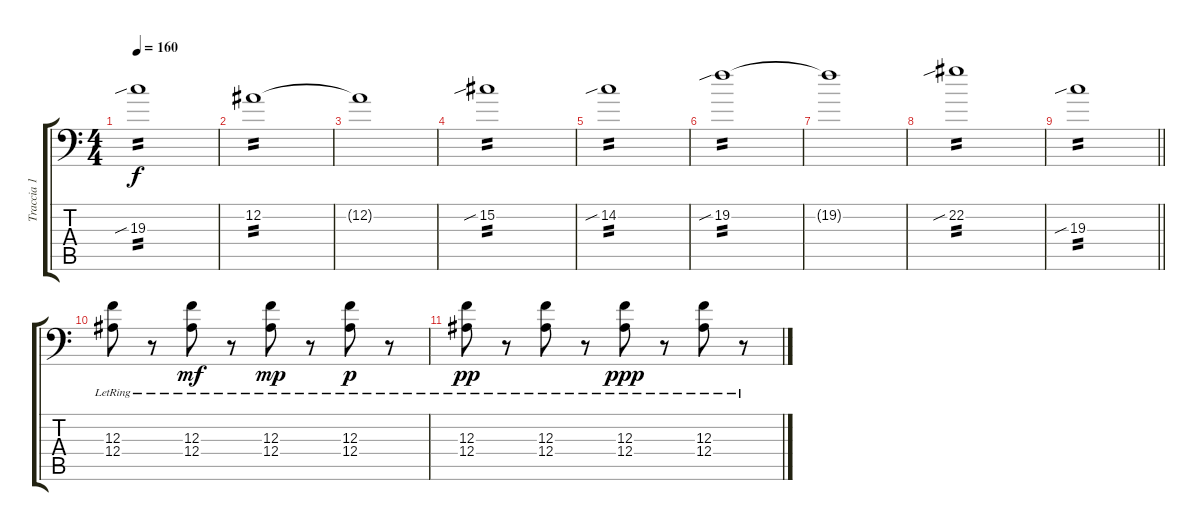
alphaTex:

\track ("Traccia 1" "Traccia 1") {instrument acousticgrandpiano}
\staff {score tabs}
\tuning (C4 Bb3 F3 Bb2 F2 Bb1) {hide}
\ts (4 4)
\tempo 160
\clef f4
\ks c
19.3{sib}.1{tp 2 dy f} |
12.2.1{tp 2 volume 16} |
12.2{t}.1 |
15.2{sib}.1{tp 2} |
14.2{sib}.1{tp 2} |
19.2{sib}.1{tp 2} |
19.2{t}.1 |
22.2{sib}.1{tp 2} |
\barLineRight lightlight
19.3{sib}.1{tp 2} |
(12.3{lr} 12.4{lr}).8 r.8 (12.3{lr} 12.4{lr}).8{dy mf} r.8 (12.3{lr} 12.4{lr}).8{dy mp} r.8 (12.3{lr} 12.4{lr}).8{dy p} r.8 |
(12.3{lr} 12.4{lr}).8{dy pp} r.8 (12.3{lr} 12.4{lr}).8 r.8 (12.3{lr} 12.4{lr}).8{dy ppp} r.8 (12.3{lr} 12.4{lr}).8 r.8
